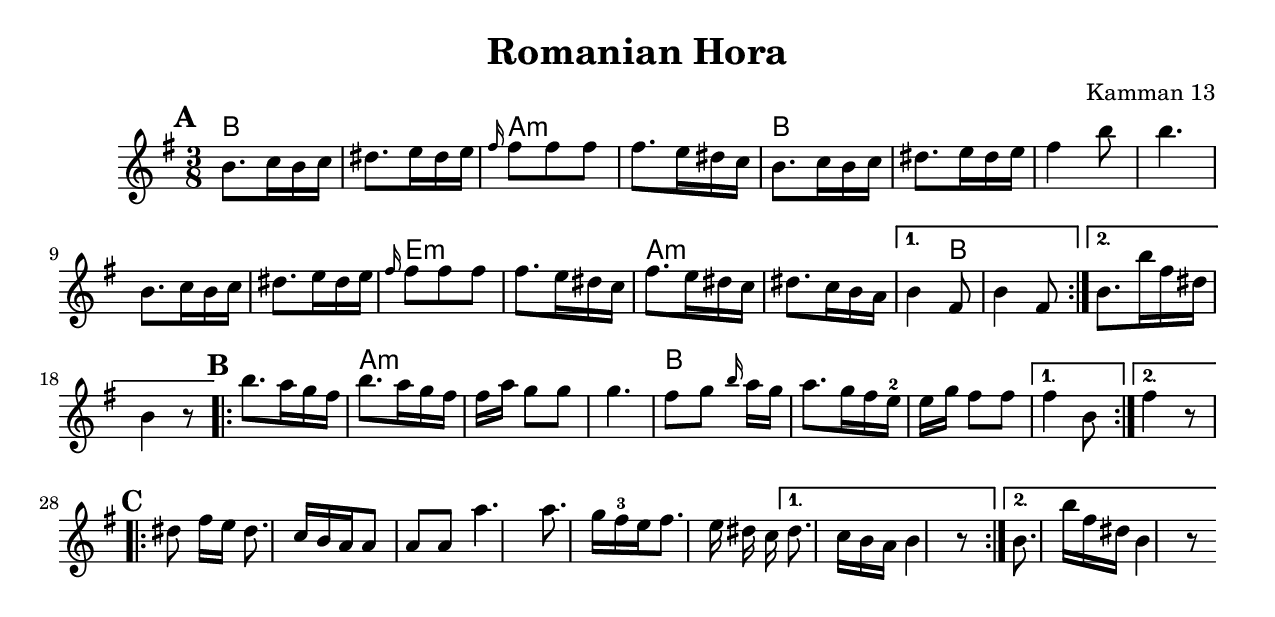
\version "2.18.0"
\include "english.ly"
\paper{
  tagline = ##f
  print-all-headers = ##t
  #(set-paper-size "letter")
}
date = #(strftime "%d-%m-%Y" (localtime (current-time)))

%\markup{ \italic{ " Updated " \date  }  }

%\markup{ Got something to say? }

%#################################### Melody ########################
melody =  \relative c''{
  \clef treble
  \key e \minor
  \time 3/8
  \set Score.markFormatter = #format-mark-box-alphabet

  %\partial 16*3 a16 d f   %lead in notes

  \repeat volta 2{
  \mark \default
    b8. c16 b c|
    ds8. e16 ds e|
    \grace {fs16} fs8 fs8 fs8|
    fs8. e16 ds c |

    b8. c16 b c|
    ds8. e16 ds e
    fs4 b8
    b4.

    b,8. c16 b c|
    ds8. e16 ds e
    \grace {fs16} fs8 fs8 fs8|
    fs8. e16 ds c

    fs8. e16 ds c
    ds8. c16 b a

  }
  \alternative {
    {
      b4 fs8
      b4 fs8
    }
    {
      b8. b'16 fs ds
      b4 r8|
    }
  }

  \repeat volta 2{
  \mark \default
    b'8. a16 g fs
    b8. a16 g fs|
    fs16 a g8 [g]
    g4.|

    fs8 g \grace {b16}a16 [g]
    a8. g16 fs e -2
    e16 g fs8 [fs]

  }
  \alternative {
    {fs4 b,8 }
    { fs'4 r8}
  }

  \repeat volta 2{
  \mark \default
    ds8 fs16 [e]
    ds8. c16 b a
    a8 a a
    a'4.

    a8. g16 fs-3 e
    fs8. e16 ds c
  }

  \alternative {
    {
      ds8. c16 b a
      b4 r8
    }
    {
      b8. b'16 fs ds
      b4 r8
    }
  }

}
%################################# Lyrics #####################
%\addlyrics{  }
%################################# Chords #######################
harmonies = \chordmode {
  b8*6
  %r2*8
  a8:m
  s8*5
  % r8*3
  b8*18
  %b
  %r8*14
  e8*6:m
  %r4 r8*3 = 5/8
  a8*8:m
  %r8*4 r8*3 = 7/8
  b8*13
  %r4 r8*10 =12/8
  a8*9:m
  %r4 r8*6 =8/8
  b8
}

\score {
  <<
    \new ChordNames {
      \set chordChanges = ##t
      \harmonies
    }
    \new Staff
    \melody
  >>
  \header{
    title= "Romanian Hora"
    subtitle=""
    composer= ""
    instrument =""
    arranger= "Kamman 13"
  }
  \layout{indent = 1.0\cm}
  \midi {
    \tempo 4 = 120

    % \midi { }
  }
}
%{
% more verses:
\markup{}
\markup {
  \fill-line {
    \hspace #0.1 % distance from left margin
    \column {
      \line { "1."
	\column {
	  ""
	}
      }
      \hspace #0.2 % vertical distance between verses
      \line { "2."
	\column {
	 ""
	}
      }
    }
    \hspace #0.1  % horiz. distance between columns
    \column {
      \line { "3."
	\column {
	  ""
	}
      }
      \hspace #0.2 % distance between verses
      \line { "4."
	\column {
	 ""
	}
      }
    }
    \hspace #0.1 % distance to right margin
  }
}

%}
